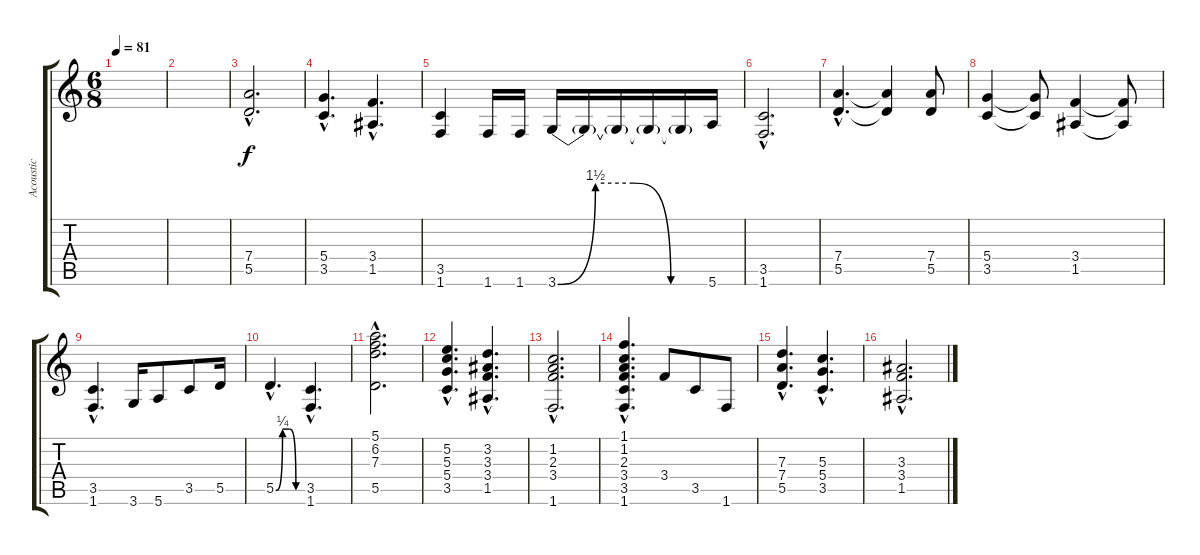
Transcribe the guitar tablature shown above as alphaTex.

\track ("Acoustic" "Acoustic") {instrument acousticguitarsteel}
\staff {score tabs}
\tuning (E4 B3 G3 D3 A2 E2) {hide}
\ts (6 8)
\tempo 81
\clef g2
\ks c
|
|
(7.4{hac} 5.5{hac}).2{d} |
(5.4{hac} 3.5{hac}).4{d} (3.4{hac} 1.5{hac}).4{d} |
(3.5 1.6).4 1.6.16 1.6.16 3.6{be (custom 0 0 15 6 30 6 45 0 60 0)}.16 3.6{t}.16 3.6{t}.16 3.6{t}.16 3.6{t}.16 5.6.16 |
(3.5{hac} 1.6{hac}).2{d} |
(7.4{hac} 5.5{hac}).4{d} (7.4{t} 5.5{t}).4 (7.4 5.5).8 |
(5.4 3.5).4 (5.4{t} 3.5{t}).8 (3.4 1.5).4 (3.4{t} 1.5{t}).8 |
(3.5{hac} 1.6{hac}).4{d} 3.6.16 5.6.8 3.5.8 5.5.16 |
5.5{be (custom 0 0 15 1 30 1 45 0 60 0) hac}.4{d} (3.5{hac} 1.6{hac}).4{d} |
(5.1{hac} 6.2{hac} 7.3{hac} 5.5{hac}).2{d} |
(5.2{hac} 5.3{hac} 5.4{hac} 3.5{hac}).4{d} (3.2{hac} 3.3{hac} 3.4{hac} 1.5{hac}).4{d} |
(1.2{hac} 2.3{hac} 3.4{hac} 1.6{hac}).2{d} |
(1.1{hac} 1.2{hac} 2.3{hac} 3.4{hac} 3.5{hac} 1.6{hac}).4{d} 3.4.8 3.5.8 1.6.8 |
(7.3{hac} 7.4{hac} 5.5{hac}).4{d} (5.3{hac} 5.4{hac} 3.5{hac}).4{d} |
(3.3{hac} 3.4{hac} 1.5{hac}).2{d}
